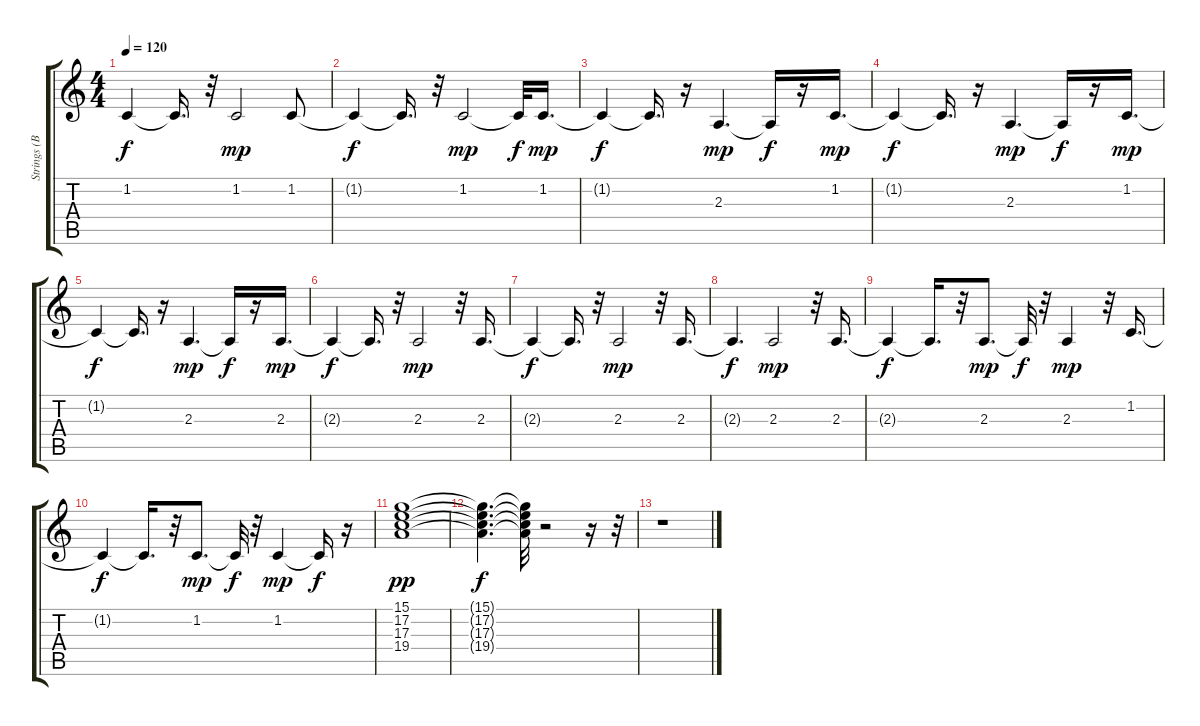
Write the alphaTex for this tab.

\track ("Strings (BB)" "Strings (B") {instrument rockorgan}
\staff {score tabs}
\tuning (E4 B3 G3 D3 A2 E2) {hide}
\ts (4 4)
\tempo 120
\clef g2
\ks c
1.2{t}.4{dy f} 1.2{t}.16{d} r.32 1.2.2{dy mp} 1.2.8 |
1.2{t}.4{dy f} 1.2{t}.16{d} r.32 1.2.2{dy mp} 1.2{t}.32{dy f} 1.2.16{d dy mp} |
1.2{t}.4{dy f} 1.2{t}.16{d} r.16 2.3.4{d dy mp} 2.3{t}.16{dy f} r.16 1.2.16{d dy mp} |
1.2{t}.4{dy f} 1.2{t}.16{d} r.16 2.3.4{d dy mp} 2.3{t}.16{dy f} r.16 1.2.16{d dy mp} |
1.2{t}.4{dy f} 1.2{t}.16{d} r.16 2.3.4{d dy mp} 2.3{t}.16{dy f} r.16 2.3.16{d dy mp} |
2.3{t}.4{dy f} 2.3{t}.16{d} r.32 2.3.2{dy mp} r.32 2.3.16{d} |
2.3{t}.4{dy f} 2.3{t}.16{d} r.32 2.3.2{dy mp} r.32 2.3.16{d} |
2.3{t}.4{d dy f} 2.3.2{dy mp} r.32 2.3.16{d} |
2.3{t}.4{dy f} 2.3{t}.16{d} r.32 2.3.8{d dy mp} 2.3{t}.32{dy f} r.32 2.3.4{dy mp} r.32 1.2.16{d} |
1.2{t}.4{dy f} 1.2{t}.16{d} r.32 1.2.8{d dy mp} 1.2{t}.32{dy f} r.32 1.2.4{dy mp} 1.2{t}.16{dy f} r.16 |
(15.1 17.2 17.3 19.4).1{dy pp} |
(15.1{t} 17.2{t} 17.3{t} 19.4{t}).4{d dy f} (15.1{t} 17.2{t} 17.3{t} 19.4{t}).32 r.2 r.16 r.32 |
r.1
